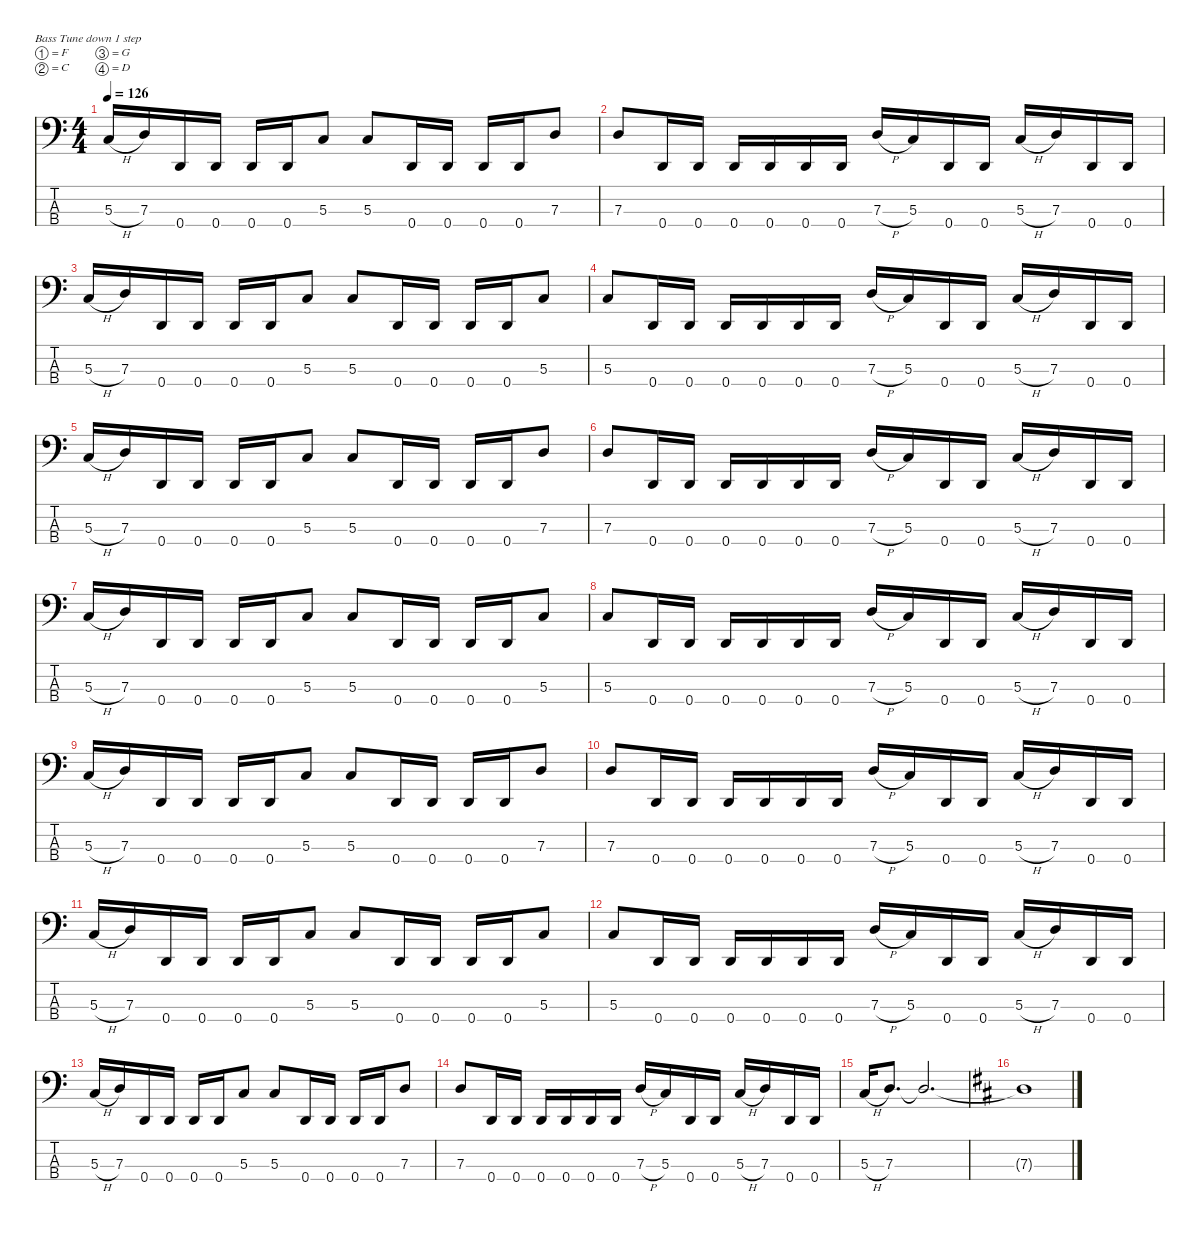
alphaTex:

\defaultSystemsLayout 4
\hideDynamics
\bracketExtendMode nobrackets
\singleTrackTrackNamePolicy hidden
\multiTrackTrackNamePolicy hidden
\firstSystemTrackNameMode fullname
\firstSystemTrackNameOrientation horizontal
\otherSystemsTrackNameOrientation horizontal
\track ("Bass" "el.bs.") {instrument electricbasspick}
\staff {score tabs}
\tuning (F2 C2 G1 D1)
\ts (4 4)
\tempo 126
\clef f4
\ks c
5.3{h}.16{dy f beam Up} 7.3.16{beam Up} 0.4.16{beam Up} 0.4.16{beam Up} 0.4.16{beam Up} 0.4.16{beam Up} 5.3.8{beam Up} 5.3.8{beam Up} 0.4.16{beam Up} 0.4.16{beam Up} 0.4.16{beam Up} 0.4.16{beam Up} 7.3.8{beam Up} |
7.3.8{beam Up} 0.4.16{beam Up} 0.4.16{beam Up} 0.4.16{beam Up} 0.4.16{beam Up} 0.4.16{beam Up} 0.4.16{beam Up} 7.3{h}.16{beam Up} 5.3.16{beam Up} 0.4.16{beam Up} 0.4.16{beam Up} 5.3{h}.16{beam Up} 7.3.16{beam Up} 0.4.16{beam Up} 0.4.16{beam Up} |
5.3{h}.16{beam Up} 7.3.16{beam Up} 0.4.16{beam Up} 0.4.16{beam Up} 0.4.16{beam Up} 0.4.16{beam Up} 5.3.8{beam Up} 5.3.8{beam Up} 0.4.16{beam Up} 0.4.16{beam Up} 0.4.16{beam Up} 0.4.16{beam Up} 5.3.8{beam Up} |
5.3.8{beam Up} 0.4.16{beam Up} 0.4.16{beam Up} 0.4.16{beam Up} 0.4.16{beam Up} 0.4.16{beam Up} 0.4.16{beam Up} 7.3{h}.16{beam Up} 5.3.16{beam Up} 0.4.16{beam Up} 0.4.16{beam Up} 5.3{h}.16{beam Up} 7.3.16{beam Up} 0.4.16{beam Up} 0.4.16{beam Up} |
5.3{h}.16{beam Up} 7.3.16{beam Up} 0.4.16{beam Up} 0.4.16{beam Up} 0.4.16{beam Up} 0.4.16{beam Up} 5.3.8{beam Up} 5.3.8{beam Up} 0.4.16{beam Up} 0.4.16{beam Up} 0.4.16{beam Up} 0.4.16{beam Up} 7.3.8{beam Up} |
7.3.8{beam Up} 0.4.16{beam Up} 0.4.16{beam Up} 0.4.16{beam Up} 0.4.16{beam Up} 0.4.16{beam Up} 0.4.16{beam Up} 7.3{h}.16{beam Up} 5.3.16{beam Up} 0.4.16{beam Up} 0.4.16{beam Up} 5.3{h}.16{beam Up} 7.3.16{beam Up} 0.4.16{beam Up} 0.4.16{beam Up} |
5.3{h}.16{beam Up} 7.3.16{beam Up} 0.4.16{beam Up} 0.4.16{beam Up} 0.4.16{beam Up} 0.4.16{beam Up} 5.3.8{beam Up} 5.3.8{beam Up} 0.4.16{beam Up} 0.4.16{beam Up} 0.4.16{beam Up} 0.4.16{beam Up} 5.3.8{beam Up} |
5.3.8{beam Up} 0.4.16{beam Up} 0.4.16{beam Up} 0.4.16{beam Up} 0.4.16{beam Up} 0.4.16{beam Up} 0.4.16{beam Up} 7.3{h}.16{beam Up} 5.3.16{beam Up} 0.4.16{beam Up} 0.4.16{beam Up} 5.3{h}.16{beam Up} 7.3.16{beam Up} 0.4.16{beam Up} 0.4.16{beam Up} |
5.3{h}.16{beam Up} 7.3.16{beam Up} 0.4.16{beam Up} 0.4.16{beam Up} 0.4.16{beam Up} 0.4.16{beam Up} 5.3.8{beam Up} 5.3.8{beam Up} 0.4.16{beam Up} 0.4.16{beam Up} 0.4.16{beam Up} 0.4.16{beam Up} 7.3.8{beam Up} |
7.3.8{beam Up} 0.4.16{beam Up} 0.4.16{beam Up} 0.4.16{beam Up} 0.4.16{beam Up} 0.4.16{beam Up} 0.4.16{beam Up} 7.3{h}.16{beam Up} 5.3.16{beam Up} 0.4.16{beam Up} 0.4.16{beam Up} 5.3{h}.16{beam Up} 7.3.16{beam Up} 0.4.16{beam Up} 0.4.16{beam Up} |
5.3{h}.16{beam Up} 7.3.16{beam Up} 0.4.16{beam Up} 0.4.16{beam Up} 0.4.16{beam Up} 0.4.16{beam Up} 5.3.8{beam Up} 5.3.8{beam Up} 0.4.16{beam Up} 0.4.16{beam Up} 0.4.16{beam Up} 0.4.16{beam Up} 5.3.8{beam Up} |
5.3.8{beam Up} 0.4.16{beam Up} 0.4.16{beam Up} 0.4.16{beam Up} 0.4.16{beam Up} 0.4.16{beam Up} 0.4.16{beam Up} 7.3{h}.16{beam Up} 5.3.16{beam Up} 0.4.16{beam Up} 0.4.16{beam Up} 5.3{h}.16{beam Up} 7.3.16{beam Up} 0.4.16{beam Up} 0.4.16{beam Up} |
5.3{h}.16{beam Up} 7.3.16{beam Up} 0.4.16{beam Up} 0.4.16{beam Up} 0.4.16{beam Up} 0.4.16{beam Up} 5.3.8{beam Up} 5.3.8{beam Up} 0.4.16{beam Up} 0.4.16{beam Up} 0.4.16{beam Up} 0.4.16{beam Up} 7.3.8{beam Up} |
7.3.8{beam Up} 0.4.16{beam Up} 0.4.16{beam Up} 0.4.16{beam Up} 0.4.16{beam Up} 0.4.16{beam Up} 0.4.16{beam Up} 7.3{h}.16{beam Up} 5.3.16{beam Up} 0.4.16{beam Up} 0.4.16{beam Up} 5.3{h}.16{beam Up} 7.3.16{beam Up} 0.4.16{beam Up} 0.4.16{beam Up} |
5.3{h}.16{beam Up} 7.3.8{d beam Up} 7.3{t}.2{d beam Up} |
\ks d
7.3{t acc forcenatural}.1{beam Down}
